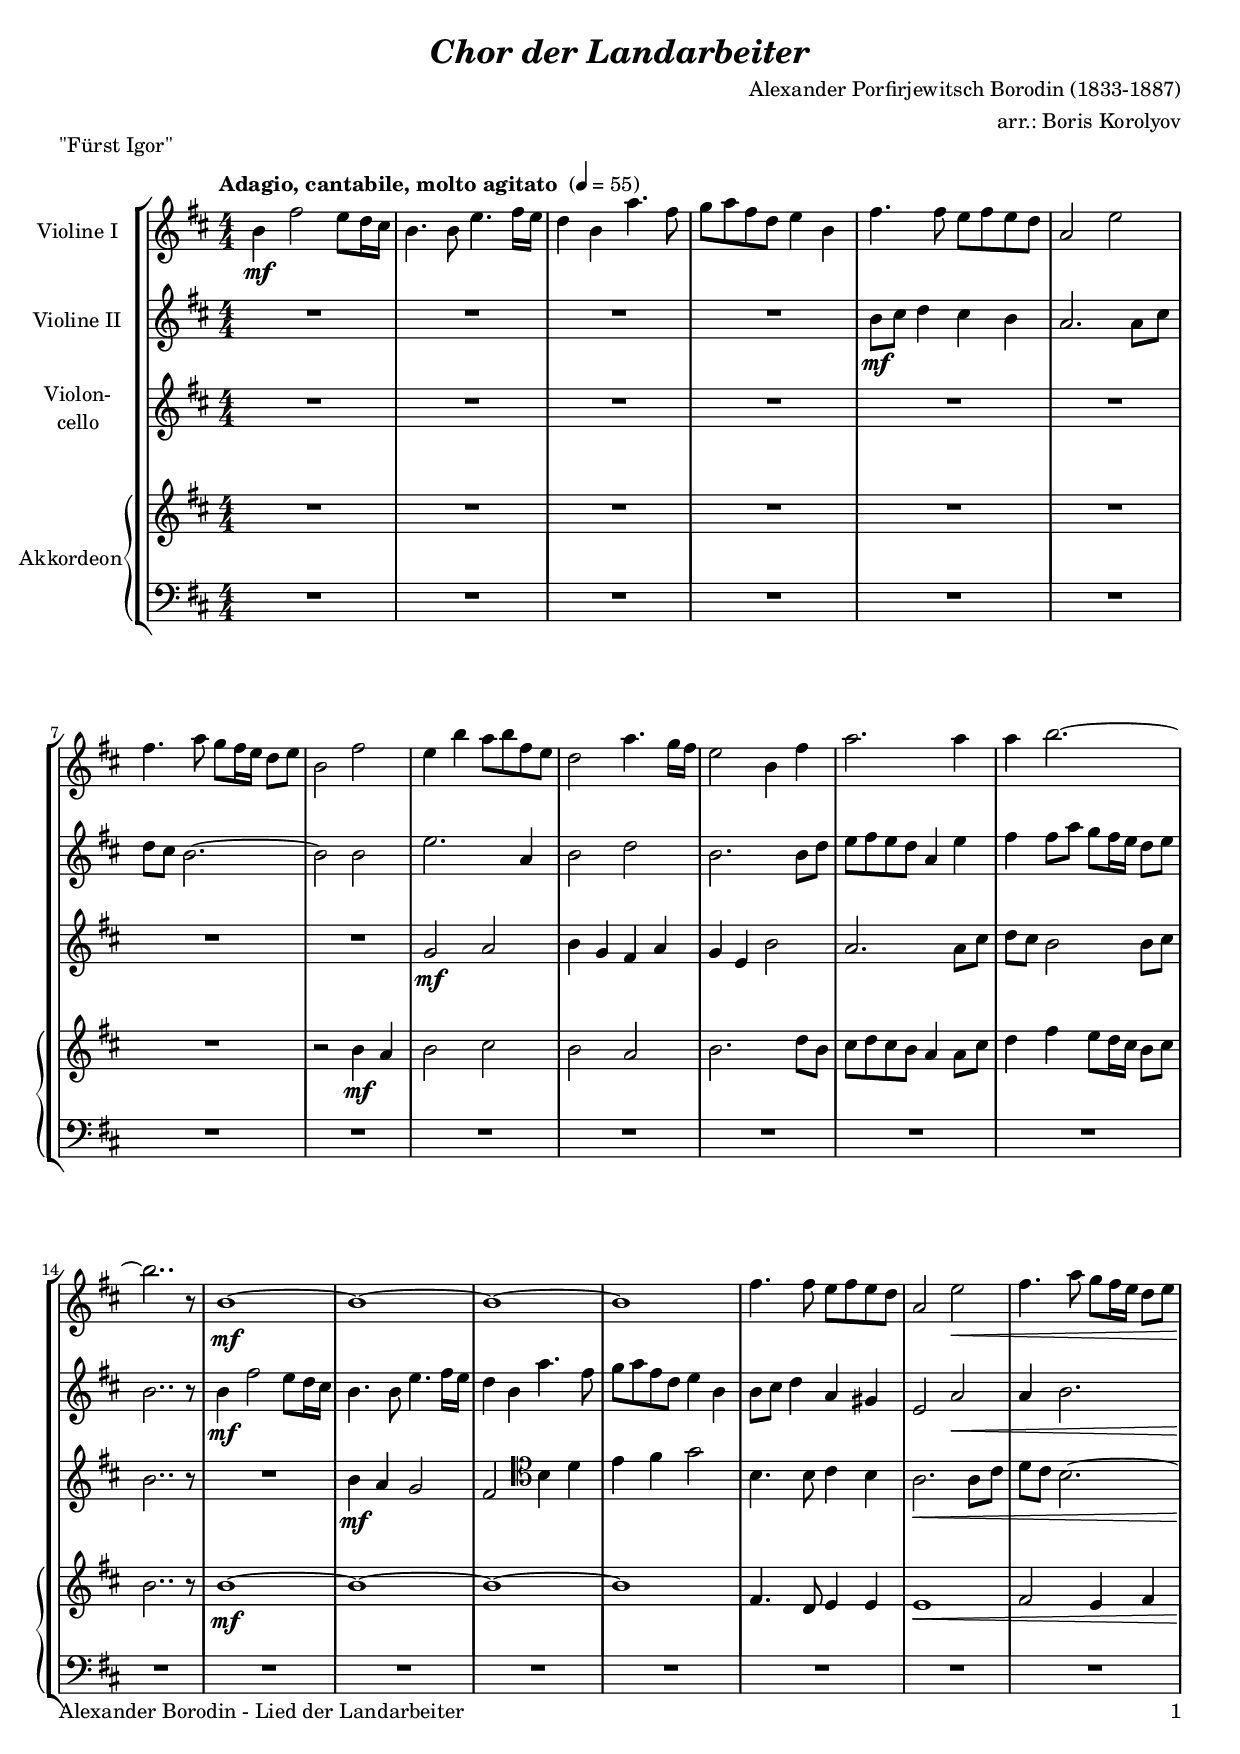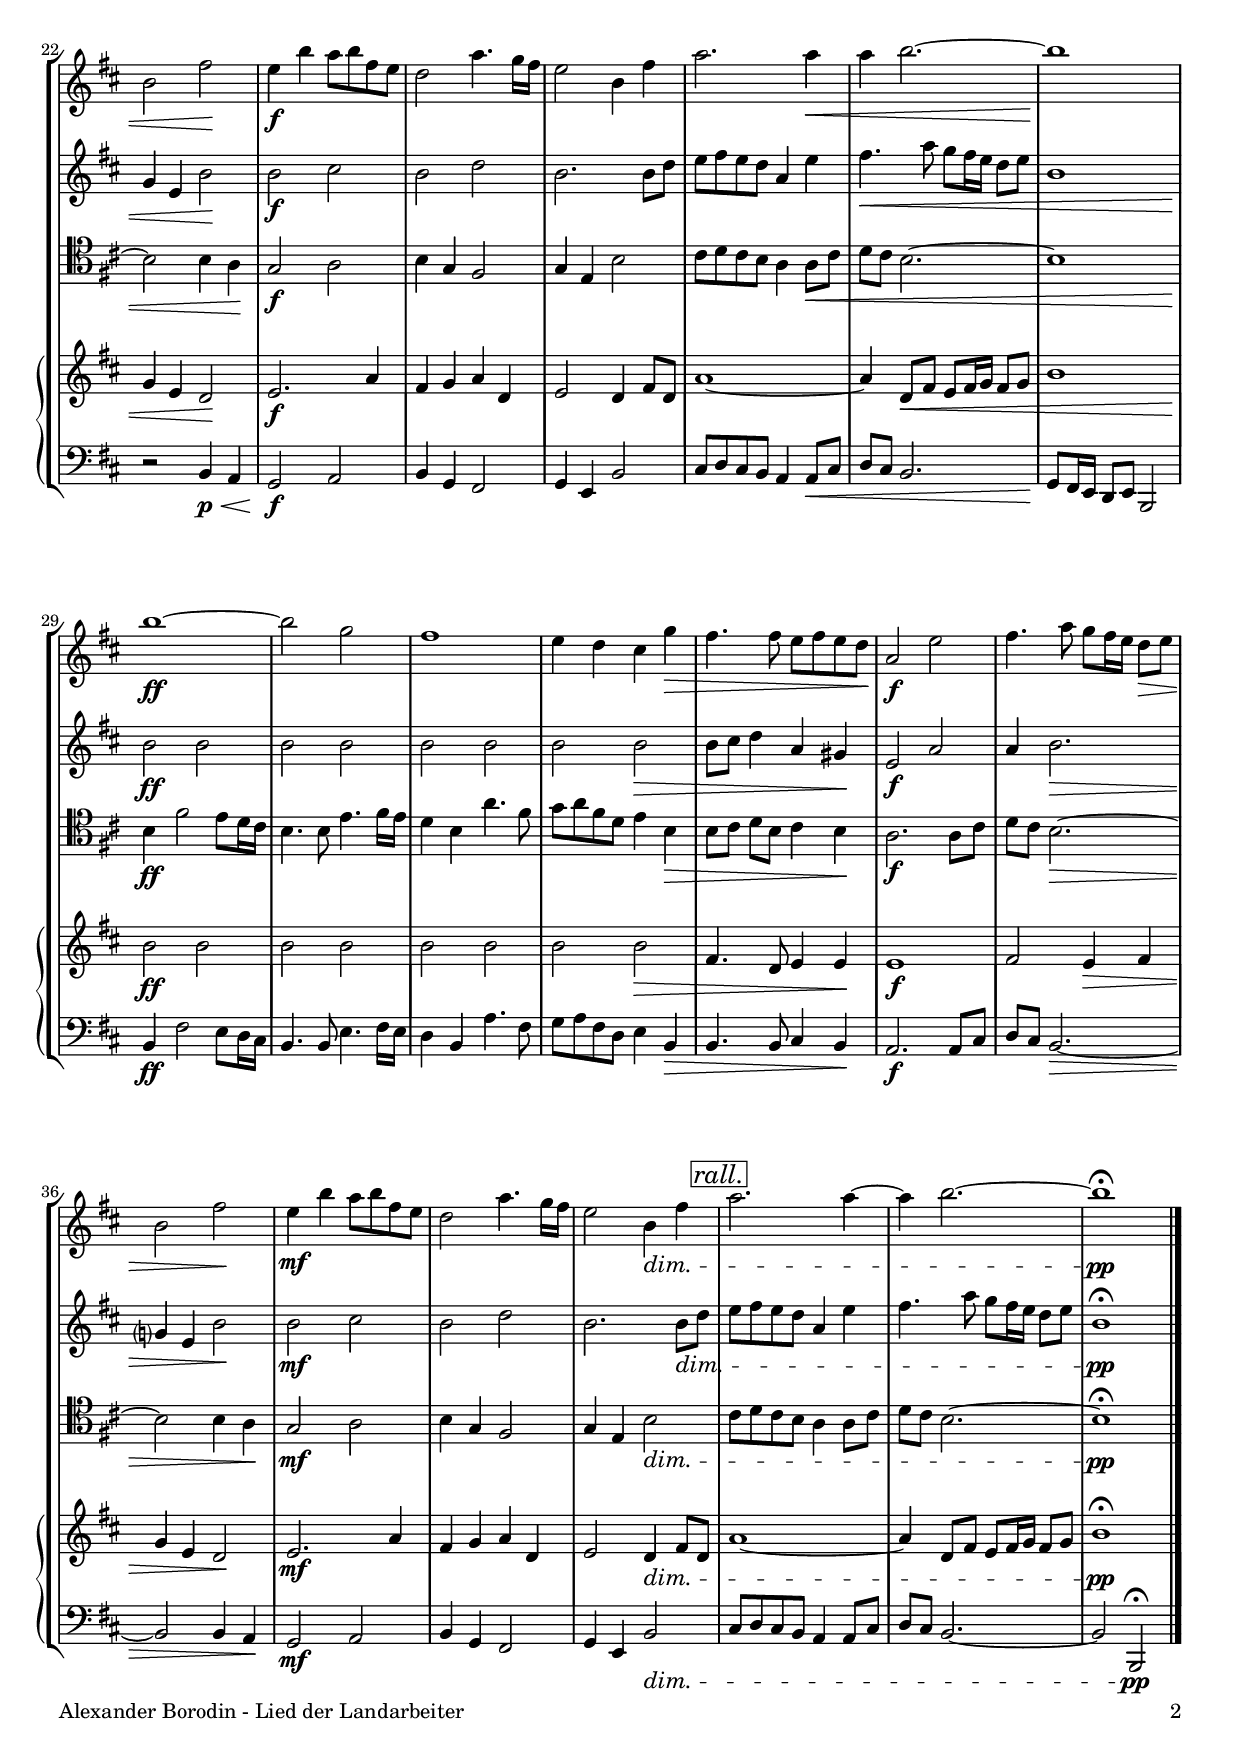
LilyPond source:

\version "2.24.3"
\include "deutsch.ly"

#(set-global-staff-size 18)

\header {
  title       = \markup \bold \italic "Chor der Landarbeiter"
  composer    = "Alexander Porfirjewitsch Borodin (1833-1887)"
  arranger    = "arr.: Boris Korolyov"
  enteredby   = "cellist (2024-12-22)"
  piece       = "\"Fürst Igor\""
}

voiceconsts = {
  \key g \minor
  \time 4/4
  \numericTimeSignature
  \compressEmptyMeasures
% Set default beaming for all staves
%  \set Timing.beamExceptions = #'()
%  \set Timing.baseMoment     = #(ly:make-moment 1 4)
%  \set Timing.beatStructure  = #'(1 1 2)
  \tempo "Adagio, cantabile, molto agitato " 4=55
}

mipz = "pizzicato strings"
mivl = "violin"
miba = "cello"
% mikl = "bright acoustic"
% mikl = "church organ"
mikl = "concertina"

rall = \mark \markup \box \italic "rall."

va = \relative c'' {
  \voiceconsts

  g4\mf d'2 c8 b16 a
  g4. g8 c4. d16 c
  b4 g f'4. d8
  es f d b c4 g
  d'4. d8 c d c b
  f2 c'

  d4. f8 es d16 c b8 c
  g2 d'
  c4 g' f8 g d c
  b2 f'4. es16 d
  c2 g4 d'
  f2. f4
  f g2.~

  g2.. r8
  g,1~\mf
  g~
  g~
  g
  d'4. d8 c d c b
  f2 c'\<
  d4. f8 es d16 c b8 c

  g2 d'\!
  c4\f g' f8 g d c
  b2 f'4. es16 d
  c2 g4 d'
  f2. f4\<
  f g2.~
  g1\!
  g~\ff

  g2 es
  d1
  c4 b a es'\>
  d4. d8 c d c b\!
  f2\f c'
  d4. f8 es d16 c b8\> c
  g2 d'\!

  c4\mf g'
  f8 g d c
  b2 f'4. es16 d
  c2 g4\dim d' \rall
  f2. f4~
  f g2.~
  g1\fermata\pp \bar "|."
}

vb = \relative c'' {
  \voiceconsts

  R1*4
  g8\mf a b4 a g
  f2. f8 a
  b a g2.~
  g2 g
  c2. f,4

  g2 b
  g2. g8 b
  c d c b f4 c'
  d d8 f es d16 c b8 c
  g2.. r8
  g4\mf d'2 c8 b16 a

  g4. g8 c4. d16 c
  b4 g f'4. d8
  es f d b c4 g
  g8 a b4 f e
  c2 f\<
  f4 g2.
  es4 c g'2\!

  g\f a
  g b
  g2. g8 b
  c d c b f4 c'
  d4.\< f8 es d16 c b8 c
  g1
  g2\!\ff g

  g g
  g g
  g g\>
  g8 a b4 f e\!
  c2\f f
  f4 g2.\>
  es?4 c g'2\!

  g\mf a
  g b
  g2. g8\dim b \rall
  c d c b f4 c'
  d4. f8 es d16 c b8 c
  g1\fermata\pp \bar "|."
}

vc = \relative c' {
  \voiceconsts

  R1*8
  es2\mf f
  g4 es d f
  es c g'2
  f2. f8 a

  b a g2 g8 a
  g2.. r8
  R1
  g4\mf f es2
  d \clef "tenor" g,4 b
  c d es2

  g,4. g8 a4 g
  f2.\< f8 a
  b a g2.~
  g2 g4 f\!
  es2\f f
  g4 es d2

  es4 c g'2
  a8 b a g f4 f8\< a
  b a g2.~
  g1
  g4\!\ff d'2 c8 b16 a
  g4. g8 c4. d16 c

  b4 g f'4. d8
  es f d b c4 g\>
  g8 a b[ g] a4 g\!
  f2.\f f8 a
  b a g2.~\>
  g2 g4 f\!

  es2\mf f
  g4 es d2
  es4 c
  g'2\dim \rall
  a8 b a g f4 f8 a
  b a g2.~
  g1\fermata\pp \bar "|."
}

vd = \relative c'' {
  \voiceconsts

  R1*7
  r2 g4\mf f
  g2 a
  g f
  g2. b8 g

  a b a g f4 f8 a
  b4 d c8 b16 a g8 a
  g2.. r8
  g1~\mf
  g~
  g~

  g
  d4. b8 c4 c
  c1\<
  d2 c4 d
  es c b2\!
  c2.\f f4

  d es f b,
  c2 b4 d8 b
  f'1~
  f4 b,8\< d c d16 es d8 es
  g1
  g2\!\ff g

  g g
  g g
  g g\>
  d4. b8 c4 c\!
  c1\f
  d2 c4\> d

  es c b2\!
  c2.\mf f4
  d es f b,
  c2 b4\dim d8 b \rall
  f'1~
  f4 b,8 d c d16 es d8 es
  g1\fermata\pp \bar "|."
}

ve = \relative c {
  \voiceconsts
  \clef "bass"

  R1*21
  r2 g4\p\< f
  es2\!\f f
  g4 es d2
  es4 c g'2
  a8 b a g f4 f8\< a
  b a g2.

  es8\! d16 c b8 c g2
  g'4\ff d'2 c8 b16 a
  g4. g8 c4. d16 c
  b4 g f'4. d8
  es f d b c4 g\>

  g4. g8 a4 g\!
  f2.\f f8 a
  b a g2.~\>
  g2 g4 f\!
  es2\mf f

  g4 es d2
  es4 c g'2\dim \rall
  a8 b a g f4 f8 a
  b a g2.~
  g2 g,\fermata\pp \bar "|."
}


music = \new StaffGroup <<
  \new Staff {
    \set Staff.midiInstrument = \mivl
    \set Staff.instrumentName = \markup \center-column { "Violine I" }
    \transpose g h { \va }
  }

  \new Staff {
    \set Staff.midiInstrument = \mivl
    \set Staff.instrumentName = \markup \center-column { "Violine II" }
    \transpose g h { \vb }
  }

  \new Staff {
    \set Staff.midiInstrument = \miba
    \set Staff.instrumentName = \markup \center-column { "Violon-" "cello" }
    \transpose g h { \vc }
  }

  \new PianoStaff <<
    \set PianoStaff.midiInstrument = \mikl
    \set PianoStaff.instrumentName = \markup \center-column { "Akkordeon" }
    <<
      \new Staff {
	\transpose g h { \vd }
      }
      
      %    \new Dynamics \vdy
      
      \new Staff {
	\transpose g h { \ve }
      }
    >>  
  >>
>>

\book {
  \paper {
    print-page-number = ##t
    print-first-page-number = ##t
    ragged-last-bottom = ##f
    oddHeaderMarkup = \markup \null
    evenHeaderMarkup = \markup \null
    oddFooterMarkup = \markup {
      \fill-line {
        \if \should-print-page-number
        "Alexander Borodin - Lied der Landarbeiter" \fromproperty #'page:page-number-string
      }
    }
    evenFooterMarkup = \oddFooterMarkup
  } \score {
    \music
    \layout {}
  }

  \score {
    \unfoldRepeats \music

    \midi {
      \context {
        \Score
      }
    }
  }
}
